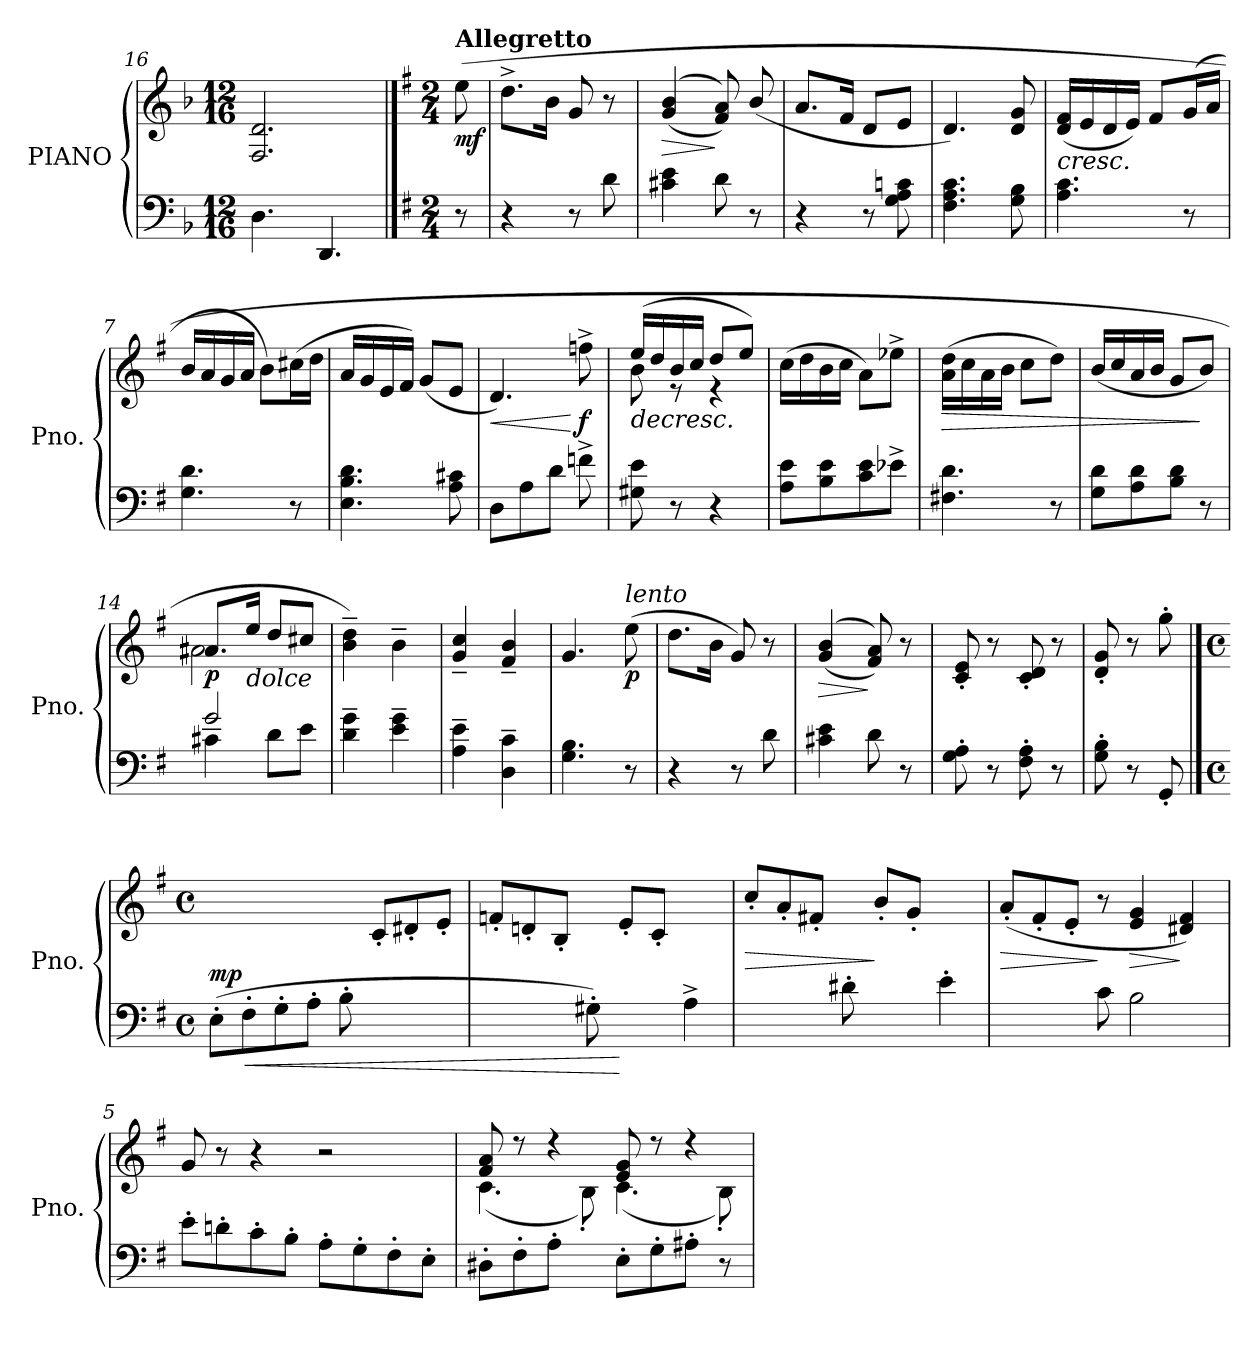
**kern	**kern	**dynam
*part1	*part1	*part1
*staff2	*staff1	*staff1/2
*I"PIANO	*	*
*I'Pno.	*	*
*clefF4	*clefG2	*
*k[b-]	*k[b-]	*
*M12/16	*M12/16	*
=16	=16	=16
4.D\	2.F/ 2.d/	.
4.DD/	.	.
!!LO:LB:g=z
==1	==1	==1
*k[f#]	*k[f#]	*
*M2/4	*M2/4	*
!	!LO:TX:a:B:t=Allegretto	!
!	!	!LO:DY:b
8r	(>8ee\	mf
=2	=2	=2
4r	8.dd^\L	.
.	16b\Jk	.
8r	8g/	.
8d\)	8r	.
=3	=3	=3
!	!	!LO:HP:b
4c#X\ 4e\	(<(>4g/ 4b/	>
8d\	8f#/ 8a/))	]
8r	(<8b/	.
=4	=4	=4
4r	8.a/L	.
.	16f#/Jk	.
8r	8d/L	.
8G\ 8A\ 8cn\	8e/J	.
=5	=5	=5
4.F#\ 4.A\ 4.c\	4.d/)	.
8G\ 8B\	8d/ 8g/	.
=6	=6	=6
!	!	!LO:HP:b
4.A\ 4.c\	(<16d/ 16f#/LL	<
.	16e/	.
.	16d/	.
.	16e/JJ)	.
.	8f#/L	.
8r	(<16g/L	.
.	16a/JJ	.
!!LO:LB:g=z
=7	=7	=7
4.G\ 4.d\	16b/LL	.
.	16a/	.
.	16g/	.
.	16a/JJ	.
.	8b\L)	.
8r	(>16cc#X\L	.
.	16dd\JJ	.
=8	=8	=8
4.E\ 4.B\ 4.d\	16a/LL	.
.	16g/	.
.	16e/	.
.	16f#/JJ)	.
.	(<8g/L	.
8A\ 8c#X\	8e/J	.
=9	=9	=9
!	!	!LO:HP:b
8D\L	4.d/)	<
8A\	.	.
8d\J	.	.
!	!	!LO:DY:n=1:b
8fn^\	8ffn^\	[ f
=10	=10	=10
!	!	!LO:HP:b
*	*^	*
8G#X\ 8e\	(>16ee/LL	8b\	>
.	16dd/	.	.
8r	16b/	8r	.
.	16cc/JJ	.	.
4r	8dd/L	4r	.
.	8ee/J)	.	.
*	*v	*v	*
=11	=11	=11
8A\ 8e\L	(>16cc\LL	.
.	16dd\	.
8B\ 8e\	16b\	.
.	16cc\JJ	.
8c\ 8e\	8a\L)	.
8e-X^\J	8ee-X^\J	.
!!LO:PB:g=z
=12	=12	=12
!	!	!LO:HP:b
4.F#X\ 4.d\	(>16a\ 16dd\LL	>
.	16cc\	.
.	16a\	.
.	16b\JJ	.
.	8cc\L	.
8r	8dd\J)	.
=13	=13	=13
8G\ 8d\L	(<16b/LL	.
.	16cc/	.
8A\ 8d\	16a/	.
.	16b/JJ	.
8B\ 8d\J	8g/L	.
8r	8b/J)	]
=14	=14	=14
*^	*^	*
!	!	!	!	!LO:DY:b
2g/	4c#X\	8.a#X/L	(<2a#X\	p
!	!	!LO:TX:b:i:t=dolce	!	!
.	.	16ee/Jk	.	.
.	8d\L	8dd/L	.	.
.	8e\J	8cc#X/J	.	.
*v	*v	*	*	*
*	*v	*v	*
=15	=15	=15
4d\~ 4g\~	4b\~ 4dd\~)	.
4e\~ 4g\~	4b~\	.
=16	=16	=16
4A\~ 4e\~	4g/~ 4cc/~	.
4D\~ 4c\~	4f#/~ 4b/~	.
!!LO:LB:g=z
=17	=17	=17
4.G\ 4.B\	4.g/	.
!	!LO:TX:a:i:t=lento	!
!	!	!LO:DY:b
8r	(>8ee\	p
=18	=18	=18
4r	8.dd\L	.
.	16b\Jk	.
8r	8g/)	.
8d\	8r	.
=19	=19	=19
!	!	!LO:HP:b
4c#X\ 4e\	(<(>4g/ 4b/	>
8d\	8f#/ 8a/))	]
8r	8r	.
=20	=20	=20
8G\' 8A\'	8c/' 8e/'	.
8r	8r	.
8F#\' 8A\'	8c/' 8d/'	.
8r	8r	.
=21	=21	=21
8G\' 8B\'	8d/' 8g/'	.
8r	8r	.
8GG'/	8gg'\	.
!!LO:LB:g=z
==1	==1	==1
*M4/4	*M4/4	*
*met(c)	*met(c)	*
!	!LO:TX:a:B:t=Con brio	!
!	!	!LO:HP:b=2
*	*^	*
!	!	!	!LO:DY:n=1:a=2
(<8E'\L	1ryy	2ryy	< mp
8F#'\	.	.	.
8G'\	.	.	.
8A'\J	.	.	.
8B'\	.	8ryy	.
4.ryy	.	8c>'/L	.
.	.	8d#X>'/	.
.	.	(8e'/J	.
*	*v	*v	*
=2	=2	=2
*^	*	*
4.ryy	1ryy	(<8fn'/L	.
.	.	8dn'/	.
.	.	8B'/J	.
8G#X<'\)	.	8ryy	.
4ryy	.	(<8e'/L	[
.	.	8c'/J	.
4A<^\)	.	4ryy	.
=3	=3	=3	=3
!	!	!	!LO:HP:b
4.ryy	1ryy	(>8cc'/L	>
.	.	8a'/	.
.	.	8f#X'/J	.
8d#X<'\)	.	8ryy	.
4ryy	.	(>8b'/L	]
.	.	8g'/J	.
4e<'\)	.	4ryy	]
*v	*v	*	*
!!LO:LB:g=z
=4	=4	=4
!	!	!LO:HP:b
4.ryy	(<8a'/L	>
.	8f#'/	.
.	8e'/J	.
8c\)	8r	]
!	!	!LO:HP:b
2B\	4e/ 4g/	>
.	4d#X/ 4f#/)	]
=5	=5	=5
8e'\L	8g/	.
8dn'\	8r	.
8c'\	4r	.
8B'\J	.	.
8A'\L	2r	.
8G'\	.	.
8F#'\	.	.
8E'\J	.	.
=6	=6	=6
*	*^	*
8D#X'\L	8f#/ 8a/	(<4.c\	.
8F#'\	8r	.	.
8A'\J	4r	.	.
8ryy	.	8B'\)	.
8E'\L	8e/ 8g/	(<4.c\	.
8G'\	8r	.	.
8A#X'\J	4r	.	.
8r	.	8B'\)	.
*	*v	*v	*
.	.	[
=	=	=
*-	*-	*-
